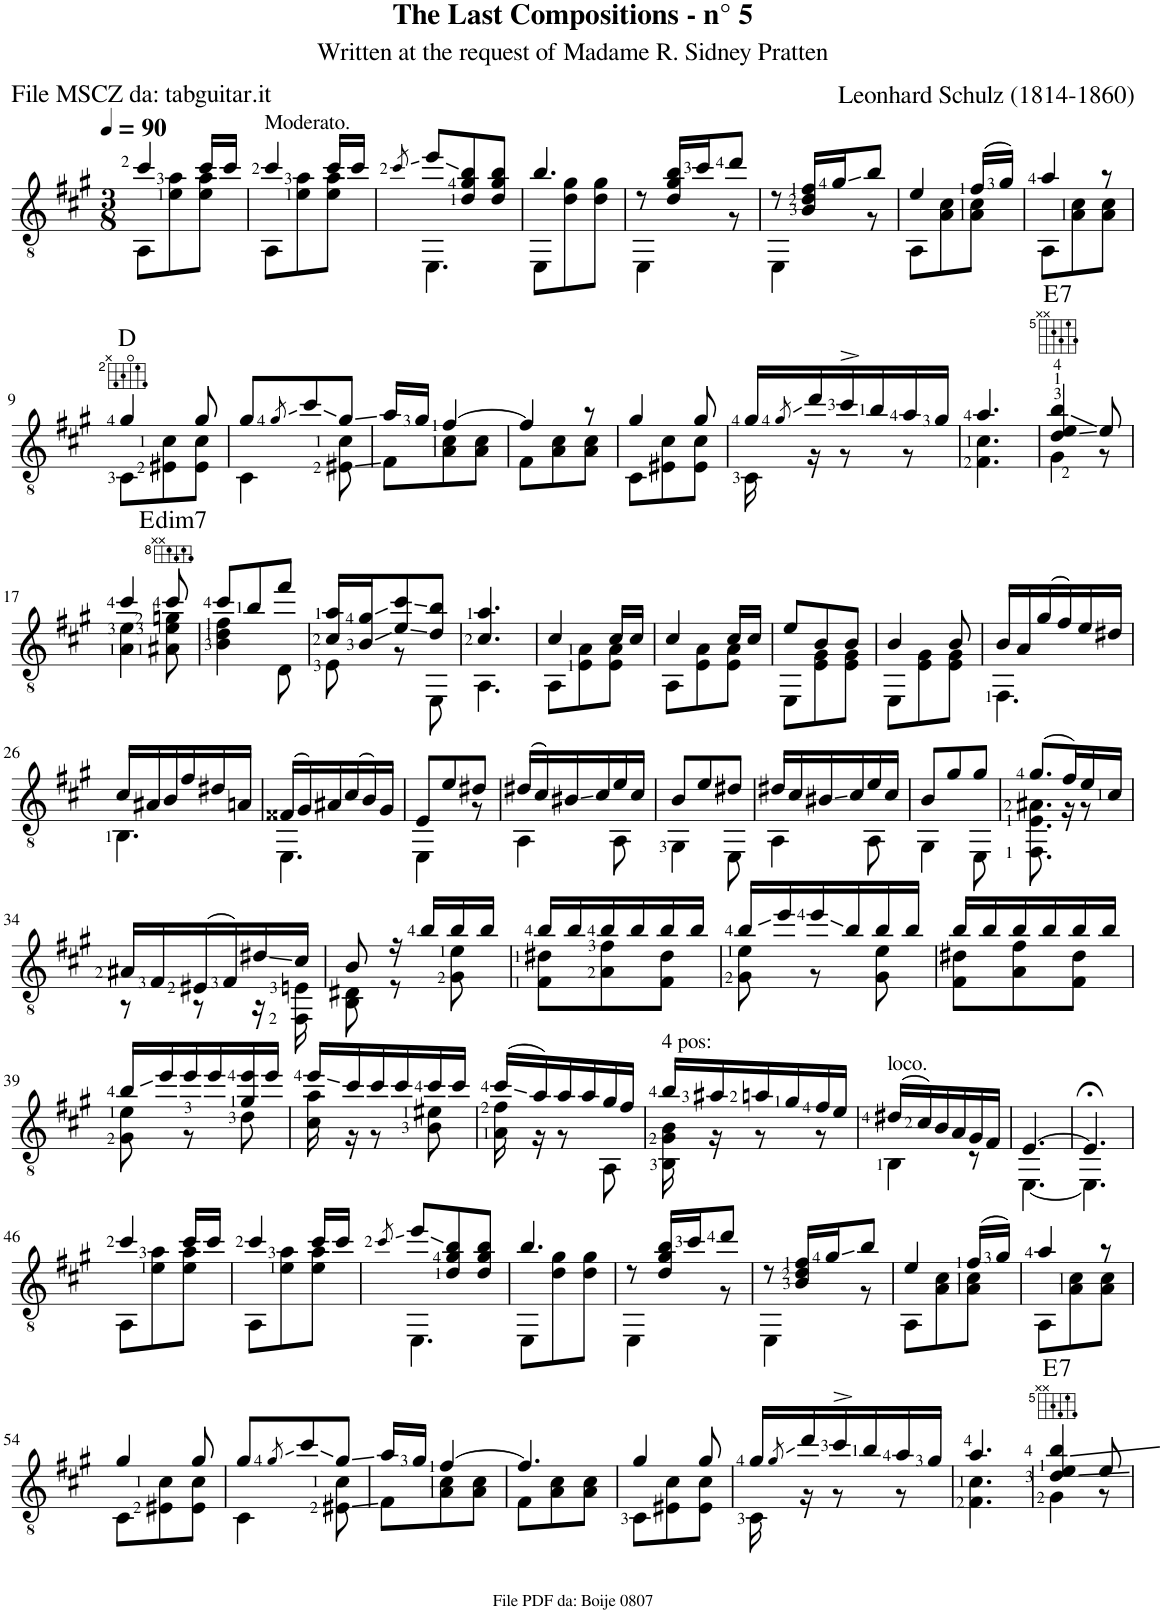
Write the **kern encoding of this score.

**kern	**harte
*part1	*part1
*staff1	*
*I"Guitar	*
*I'Guit.	*
*clefGv2	*
*k[f#c#g#]	*
*M3/8	*
*MM90	*
=1	=1
*^	*
4cc#/	8AA\L	.
.	8e\ 8a\	.
16cc#/LL	8e\ 8a\J	.
16cc#/JJ	.	.
=2	=2	=2
!LO:TX:a:t=Moderato.	!	!
4cc#/	8AA\L	.
.	8e\ 8a\	.
16cc#/LL	8e\ 8a\J	.
16cc#/JJ	.	.
=3	=3	=3
8qcc#/	.	.
8ee/L	4.EE\	.
8d/ 8g#/ 8b/	.	.
8d/ 8g#/ 8b/J	.	.
=4	=4	=4
4.b/	8EE\L	.
.	8d\ 8g#\	.
.	8d\ 8g#\J	.
=5	=5	=5
8r	4EE\	.
16d/ 16g#/ 16b/LL	.	.
16cc#/J	.	.
8dd/J	8r	.
=6	=6	=6
8r	4EE\	.
16B/ 16d/ 16f#/LL	.	.
16g#/J	.	.
8b/J	8r	.
=7	=7	=7
4e/	8AA\L	.
.	8A\ 8c#\	.
(16f#/LL	8A\ 8c#\J	.
16g#/JJ)	.	.
=8	=8	=8
4a/	8AA\L	.
.	8A\ 8c#\	.
8r	8A\ 8c#\J	.
!!LO:LB:g=z	!!
=9	=9	=9
4g#/	8C#\L	D:maj
.	8E#X\ 8c#\	.
8g#/	8E#\ 8c#\J	.
=10	=10	=10
8g#/L	4C#\	.
8qg#/	.	.
8cc#/	.	.
8g#/J	8E#X\ 8c#\	.
=11	=11	=11
16a/LL	8F#\L	.
16g#/JJ	.	.
[4f#/	8A\ 8c#\	.
.	8A\ 8c#\J	.
=12	=12	=12
4f#/]	8F#\L	.
.	8A\ 8c#\	.
8r	8A\ 8c#\J	.
=13	=13	=13
4g#/	8C#\L	.
.	8E#X\ 8c#\	.
8g#/	8E#\ 8c#\J	.
=14	=14	=14
16g#/LL	16C#\	.
8qg#/	.	.
16dd/	16r	.
16cc#^/	8r	.
16b/	.	.
16a/	8r	.
16g#/JJ	.	.
=15	=15	=15
4.a/	4.F#\ 4.c#\	.
=16	=16	=16
!	!	!LO:H:kt=7
4d/ 4e/ 4b/	4G#\	E:7
8e/	8r	.
!!LO:LB:g=z	!!
=17	=17	=17
4cc#/	4A\ 4e\	.
!	!	!LO:H:kt=dim7
8cc#/	8A#X\ 8e\ 8gn\	E:dim7
=18	=18	=18
8cc#/L	4B\ 4d\ 4f#\	.
8b/	.	.
8ff#/J	8D\	.
=19	=19	=19
16c#/ 16a/LL	8E\	.
16B/ 16g#/J	.	.
8e/ 8cc#/	8r	.
8d/ 8b/J	8EE\	.
=20	=20	=20
4.c#/ 4.a/	4.AA\	.
=21	=21	=21
4c#/	8AA\L	.
.	8E\ 8A\	.
16c#/LL	8E\ 8A\J	.
16c#/JJ	.	.
=22	=22	=22
4c#/	8AA\L	.
.	8E\ 8A\	.
16c#/LL	8E\ 8A\J	.
16c#/JJ	.	.
=23	=23	=23
8e/L	8EE\L	.
8B/	8E\ 8G#\	.
8B/J	8E\ 8G#\J	.
=24	=24	=24
4B/	8EE\L	.
.	8E\ 8G#\	.
8B/	8E\ 8G#\J	.
=25	=25	=25
16B/LL	4.FF#\	.
16A/	.	.
(16g#/	.	.
16f#/)	.	.
16e/	.	.
16d#X/JJ	.	.
!!LO:LB:g=z	!!
=26	=26	=26
16c#/LL	4.BB\	.
16A#X/	.	.
16B/	.	.
16f#/	.	.
16d#X/	.	.
16An/JJ	.	.
=27	=27	=27
(16F##X/LL	4.EE\	.
16G#/)	.	.
16A#X/	.	.
(16c#/	.	.
16B/)	.	.
16G#/JJ	.	.
=28	=28	=28
8E/L	4EE\	.
8e/	.	.
8d#X/J	8r	.
=29	=29	=29
(16d#X/LL	4AA\	.
16c#/)	.	.
16B#X/	.	.
16c#/	.	.
16e/	8AA\	.
16c#/JJ	.	.
=30	=30	=30
8B/L	4GG#\	.
8e/	.	.
8d#X/J	8EE\	.
=31	=31	=31
16d#X/LL	4AA\	.
16c#/	.	.
16B#X/	.	.
16c#/	.	.
16e/	8AA\	.
16c#/JJ	.	.
=32	=32	=32
8B/L	4GG#\	.
8g#/	.	.
8g#/J	8EE\	.
=33	=33	=33
(8.g#/L	8.FF#\ 8.E\ 8.A#X\	.
16f#/L)	16r	.
16e/	8r	.
16c#/JJ	.	.
!!LO:LB:g=z	!!
=34	=34	=34
16A#X/LL	8r	.
16F#/	.	.
(16E#X/	8r	.
16F#/)	.	.
16d#X/	16r	.
16c#/JJ	16FF#\ 16En\	.
=35	=35	=35
8B/	8BB\ 8D#X\	.
16r	8r	.
16b/LL	.	.
16b/	8G#\ 8e\	.
16b/JJ	.	.
=36	=36	=36
16b/LL	8F#\ 8d#X\L	.
16b/	.	.
16b/	8A\ 8f#\	.
16b/	.	.
16b/	8F#\ 8d#\J	.
16b/JJ	.	.
=37	=37	=37
16b/LL	8G#\ 8e\	.
16ee/	.	.
16ee/	8r	.
16b/	.	.
16b/	8G#\ 8e\	.
16b/JJ	.	.
=38	=38	=38
16b/LL	8F#\ 8d#X\L	.
16b/	.	.
16b/	8A\ 8f#\	.
16b/	.	.
16b/	8F#\ 8d#\J	.
16b/JJ	.	.
!!LO:LB:g=z	!!
=39	=39	=39
16b/LL	8G#\ 8e\	.
16ee/	.	.
16ee/	8r	.
16ee/	.	.
16g#/ 16ee/	8d\	.
16ee/JJ	.	.
=40	=40	=40
16ee/LL	16c#\ 16a\	.
16cc#/	16r	.
16cc#/	8r	.
16cc#/	.	.
16cc#/	8B\ 8e#X\	.
16cc#/JJ	.	.
=41	=41	=41
(16cc#/LL	16A\ 16f#\	.
16a/)	16r	.
16a/	8r	.
16a/	.	.
16g#/	8AA\	.
16f#/JJ	.	.
=42	=42	=42
!LO:TX:a:t=4 pos&colon;	!	!
16b/LL	16BB\ 16G#\ 16B\	.
16a#X/	16r	.
16an/	8r	.
16g#/	.	.
16f#/	8r	.
16e/JJ	.	.
=43	=43	=43
!LO:TX:a:t=loco.	!	!
(16d#X/LL	4BB\	.
16c#/)	.	.
16B/	.	.
16A/	.	.
16G#/	8r	.
16F#/JJ	.	.
=44	=44	=44
[4.E/	[4.EE\	.
=45	=45	=45
4.E;</]	4.EE\]	.
!!LO:LB:g=z	!!
=46	=46	=46
4cc#/	8AA\L	.
.	8e\ 8a\	.
16cc#/LL	8e\ 8a\J	.
16cc#/JJ	.	.
=47	=47	=47
4cc#/	8AA\L	.
.	8e\ 8a\	.
16cc#/LL	8e\ 8a\J	.
16cc#/JJ	.	.
=48	=48	=48
8qcc#/	.	.
8ee/L	4.EE\	.
8d/ 8g#/ 8b/	.	.
8d/ 8g#/ 8b/J	.	.
=49	=49	=49
4.b/	8EE\L	.
.	8d\ 8g#\	.
.	8d\ 8g#\J	.
=50	=50	=50
8r	4EE\	.
16d/ 16g#/ 16b/LL	.	.
16cc#/J	.	.
8dd/J	8r	.
=51	=51	=51
8r	4EE\	.
16B/ 16d/ 16f#/LL	.	.
16g#/J	.	.
8b/J	8r	.
=52	=52	=52
4e/	8AA\L	.
.	8A\ 8c#\	.
(16f#/LL	8A\ 8c#\J	.
16g#/JJ)	.	.
=53	=53	=53
4a/	8AA\L	.
.	8A\ 8c#\	.
8r	8A\ 8c#\J	.
!!LO:LB:g=z	!!
=54	=54	=54
4g#/	8C#\L	.
.	8E#X\ 8c#\	.
8g#/	8E#\ 8c#\J	.
=55	=55	=55
8g#/L	4C#\	.
8qg#/	.	.
8cc#/	.	.
8g#/J	8E#X\ 8c#\	.
=56	=56	=56
16a/LL	8F#\L	.
16g#/JJ	.	.
[4f#/	8A\ 8c#\	.
.	8A\ 8c#\J	.
=57	=57	=57
4.f#/]	8F#\L	.
.	8A\ 8c#\	.
.	8A\ 8c#\J	.
=58	=58	=58
4g#/	8C#\L	.
.	8E#X\ 8c#\	.
8g#/	8E#\ 8c#\J	.
=59	=59	=59
16g#/LL	16C#\	.
8qg#/	.	.
16dd/	16r	.
16cc#^/	8r	.
16b/	.	.
16a/	8r	.
16g#/JJ	.	.
=60	=60	=60
4.a/	4.F#\ 4.c#\	.
=61	=61	=61
!	!	!LO:H:kt=7
4d/ 4e/ 4b/	4G#\	E:7
8e/	8r	.
*v	*v	*
=	=
*-	*-
